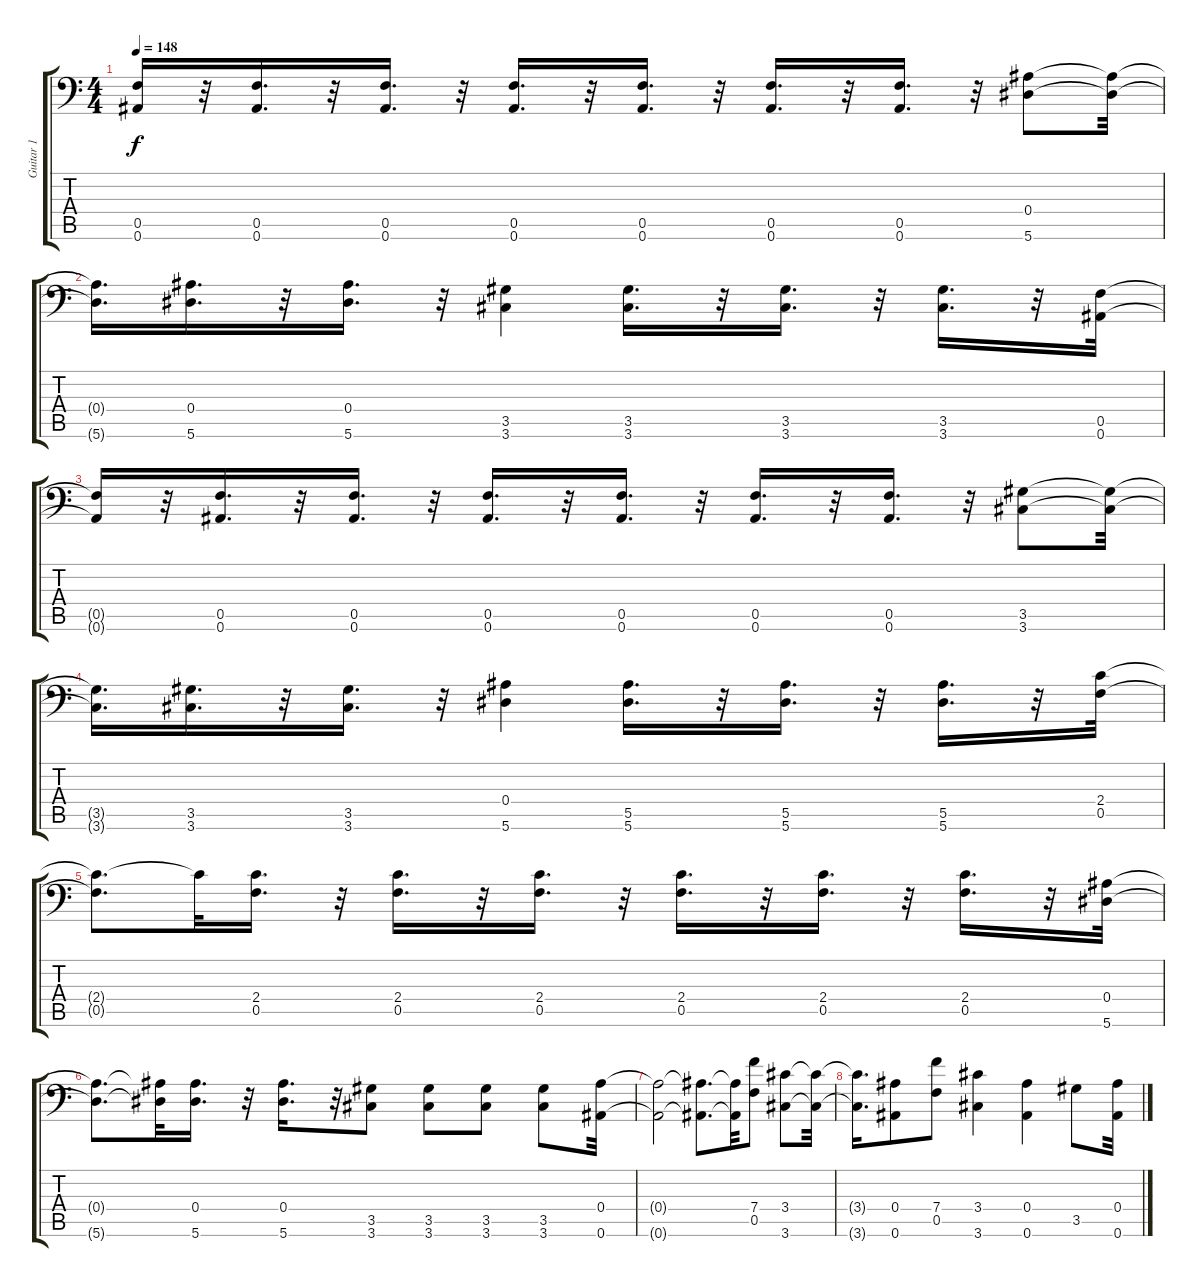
\track ("Guitar 1" "Guitar 1") {instrument distortionguitar}
\staff {score tabs}
\tuning (C4 G3 G3 Bb2 F2 Bb1) {hide}
\ts (4 4)
\tempo 148
\clef f4
\ks c
(0.5{t} 0.6{t}).16{dy f} r.32 (0.5 0.6).16{d} r.32 (0.5 0.6).16{d} r.32 (0.5 0.6).16{d} r.32 (0.5 0.6).16{d} r.32 (0.5 0.6).16{d} r.32 (0.5 0.6).16{d} r.32 (0.4 5.6).8 (0.4{t} 5.6{t}).32 |
(0.4{t} 5.6{t}).16{d} (0.4 5.6).16{d} r.32 (0.4 5.6).16{d} r.32 (3.5 3.6).4 (3.5 3.6).16{d} r.32 (3.5 3.6).16{d} r.32 (3.5 3.6).16{d} r.32 (0.5 0.6).32 |
(0.5{t} 0.6{t}).16 r.32 (0.5 0.6).16{d} r.32 (0.5 0.6).16{d} r.32 (0.5 0.6).16{d} r.32 (0.5 0.6).16{d} r.32 (0.5 0.6).16{d} r.32 (0.5 0.6).16{d} r.32 (3.5 3.6).8 (3.5{t} 3.6{t}).32 |
(3.5{t} 3.6{t}).16{d} (3.5 3.6).16{d} r.32 (3.5 3.6).16{d} r.32 (0.4 5.6).4 (5.5 5.6).16{d} r.32 (5.5 5.6).16{d} r.32 (5.5 5.6).16{d} r.32 (2.4 0.5).32 |
(2.4{t} 0.5{t}).8{d} 2.4{t}.32 (2.4 0.5).16{d} r.32 (2.4 0.5).16{d} r.32 (2.4 0.5).16{d} r.32 (2.4 0.5).16{d} r.32 (2.4 0.5).16{d} r.32 (2.4 0.5).16{d} r.32 (0.4 5.6).32 |
(0.4{t} 5.6{t}).8{d} (0.4{t} 5.6{t}).32 (0.4 5.6).16{d} r.32 (0.4 5.6).16{d} r.32 (3.5 3.6).8 (3.5 3.6).8 (3.5 3.6).8 (3.5 3.6).8 (0.4 0.6).32 |
(0.4{t} 0.6{t}).2 (0.4{t} 0.6{t}).8{d} (0.4{t} 0.6{t}).32 (7.4 0.5).8 (3.4 3.6).8 (3.4{t} 3.6{t}).32 |
(3.4{t} 3.6{t}).16{d} (0.4 0.6).8 (7.4 0.5).8 (3.4 3.6).4 (0.4 0.6).4 3.5.8 (0.4 0.6).32
